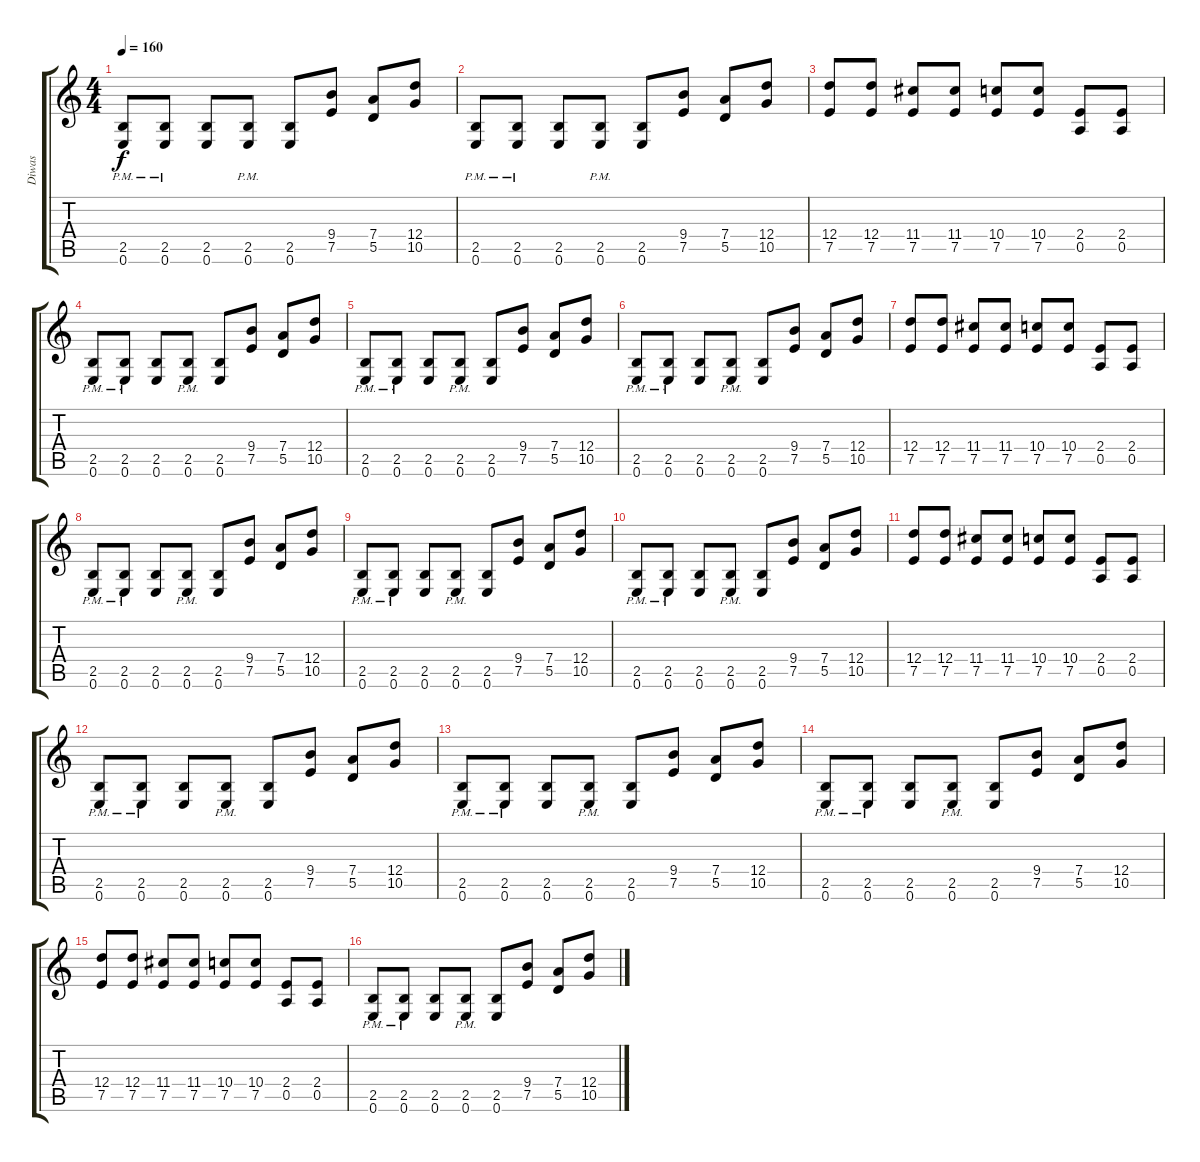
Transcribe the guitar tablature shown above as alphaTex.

\track ("Diwas" "Diwas") {instrument distortionguitar}
\staff {score tabs}
\tuning (E4 B3 G3 D3 A2 E2) {hide}
\ts (4 4)
\tempo 160
\clef g2
\ks c
(2.5{pm} 0.6{pm}).8{dy f} (2.5{pm} 0.6{pm}).8 (2.5 0.6).8 (2.5{pm} 0.6{pm}).8 (2.5 0.6).8 (9.4 7.5).8 (7.4 5.5).8 (12.4 10.5).8 |
(2.5{pm} 0.6{pm}).8 (2.5{pm} 0.6{pm}).8 (2.5 0.6).8 (2.5{pm} 0.6{pm}).8 (2.5 0.6).8 (9.4 7.5).8 (7.4 5.5).8 (12.4 10.5).8 |
(12.4 7.5).8 (12.4 7.5).8 (11.4 7.5).8 (11.4 7.5).8 (10.4 7.5).8 (10.4 7.5).8 (2.4 0.5).8 (2.4 0.5).8 |
(2.5{pm} 0.6{pm}).8 (2.5{pm} 0.6{pm}).8 (2.5 0.6).8 (2.5{pm} 0.6{pm}).8 (2.5 0.6).8 (9.4 7.5).8 (7.4 5.5).8 (12.4 10.5).8 |
(2.5{pm} 0.6{pm}).8 (2.5{pm} 0.6{pm}).8 (2.5 0.6).8 (2.5{pm} 0.6{pm}).8 (2.5 0.6).8 (9.4 7.5).8 (7.4 5.5).8 (12.4 10.5).8 |
(2.5{pm} 0.6{pm}).8 (2.5{pm} 0.6{pm}).8 (2.5 0.6).8 (2.5{pm} 0.6{pm}).8 (2.5 0.6).8 (9.4 7.5).8 (7.4 5.5).8 (12.4 10.5).8 |
(12.4 7.5).8 (12.4 7.5).8 (11.4 7.5).8 (11.4 7.5).8 (10.4 7.5).8 (10.4 7.5).8 (2.4 0.5).8 (2.4 0.5).8 |
(2.5{pm} 0.6{pm}).8 (2.5{pm} 0.6{pm}).8 (2.5 0.6).8 (2.5{pm} 0.6{pm}).8 (2.5 0.6).8 (9.4 7.5).8 (7.4 5.5).8 (12.4 10.5).8 |
(2.5{pm} 0.6{pm}).8 (2.5{pm} 0.6{pm}).8 (2.5 0.6).8 (2.5{pm} 0.6{pm}).8 (2.5 0.6).8 (9.4 7.5).8 (7.4 5.5).8 (12.4 10.5).8 |
(2.5{pm} 0.6{pm}).8 (2.5{pm} 0.6{pm}).8 (2.5 0.6).8 (2.5{pm} 0.6{pm}).8 (2.5 0.6).8 (9.4 7.5).8 (7.4 5.5).8 (12.4 10.5).8 |
(12.4 7.5).8 (12.4 7.5).8 (11.4 7.5).8 (11.4 7.5).8 (10.4 7.5).8 (10.4 7.5).8 (2.4 0.5).8 (2.4 0.5).8 |
(2.5{pm} 0.6{pm}).8 (2.5{pm} 0.6{pm}).8 (2.5 0.6).8 (2.5{pm} 0.6{pm}).8 (2.5 0.6).8 (9.4 7.5).8 (7.4 5.5).8 (12.4 10.5).8 |
(2.5{pm} 0.6{pm}).8 (2.5{pm} 0.6{pm}).8 (2.5 0.6).8 (2.5{pm} 0.6{pm}).8 (2.5 0.6).8 (9.4 7.5).8 (7.4 5.5).8 (12.4 10.5).8 |
(2.5{pm} 0.6{pm}).8 (2.5{pm} 0.6{pm}).8 (2.5 0.6).8 (2.5{pm} 0.6{pm}).8 (2.5 0.6).8 (9.4 7.5).8 (7.4 5.5).8 (12.4 10.5).8 |
(12.4 7.5).8 (12.4 7.5).8 (11.4 7.5).8 (11.4 7.5).8 (10.4 7.5).8 (10.4 7.5).8 (2.4 0.5).8 (2.4 0.5).8 |
(2.5{pm} 0.6{pm}).8 (2.5{pm} 0.6{pm}).8 (2.5 0.6).8 (2.5{pm} 0.6{pm}).8 (2.5 0.6).8 (9.4 7.5).8 (7.4 5.5).8 (12.4 10.5).8
